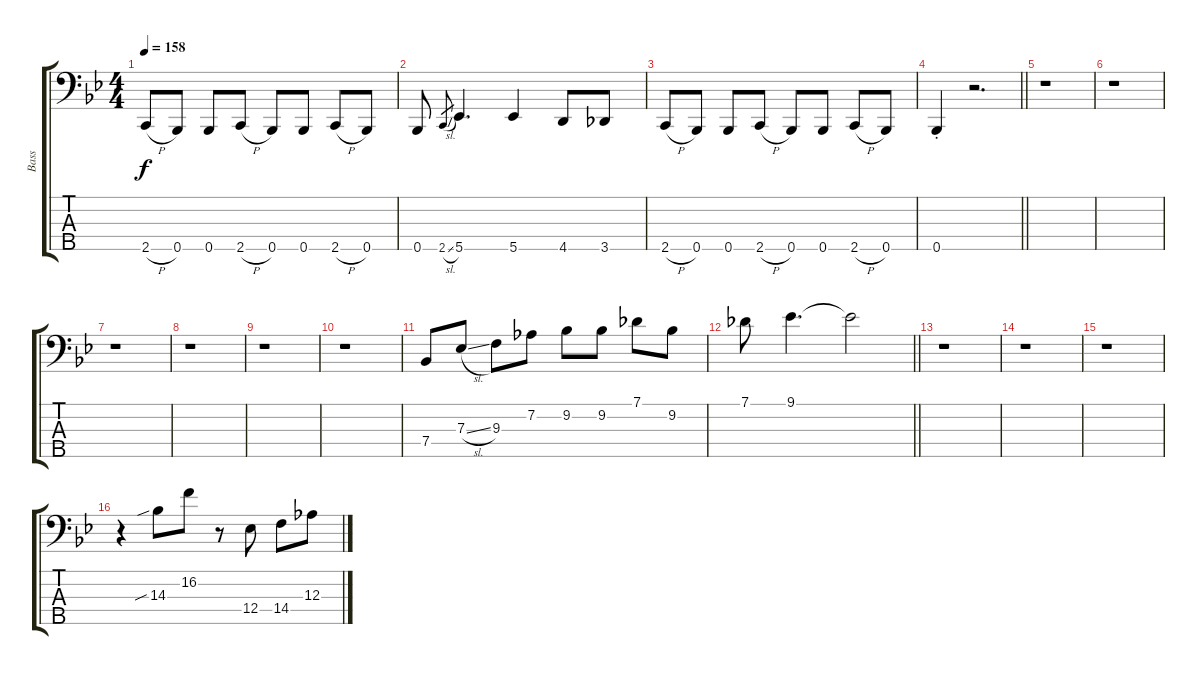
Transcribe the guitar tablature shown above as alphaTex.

\track ("Bass" "Bass") {instrument electricbassfinger}
\staff {score tabs}
\tuning (Gb2 Db2 Ab1 Eb1 Bb0) {hide}
\ts (4 4)
\tempo 158
\clef f4
\ks bb
2.5{h}.8{dy f} 0.5.8 0.5.8 2.5{h}.8 0.5.8 0.5.8 2.5{h}.8 0.5.8 |
0.5.8 2.5{sl}.8{gr} 5.5.4{d} 5.5.4 4.5.8 3.5.8 |
2.5{h}.8 0.5.8 0.5.8 2.5{h}.8 0.5.8 0.5.8 2.5{h}.8 0.5.8 |
\barLineRight lightlight
0.5{st}.4 r.2{d} |
\section ("" " ")
r.1 |
r.1 |
r.1 |
r.1 |
r.1 |
r.1 |
7.4.8 7.3{sl}.8 9.3.8 7.2.8 9.2.8 9.2.8 7.1.8 9.2.8 |
\barLineRight lightlight
7.1.8 9.1.4{d} 9.1{t}.2 |
\section ("" " ")
r.1 |
r.1 |
r.1 |
r.4 14.3{sib}.8 16.2.8 r.8 12.4.8 14.4.8 12.3.8
